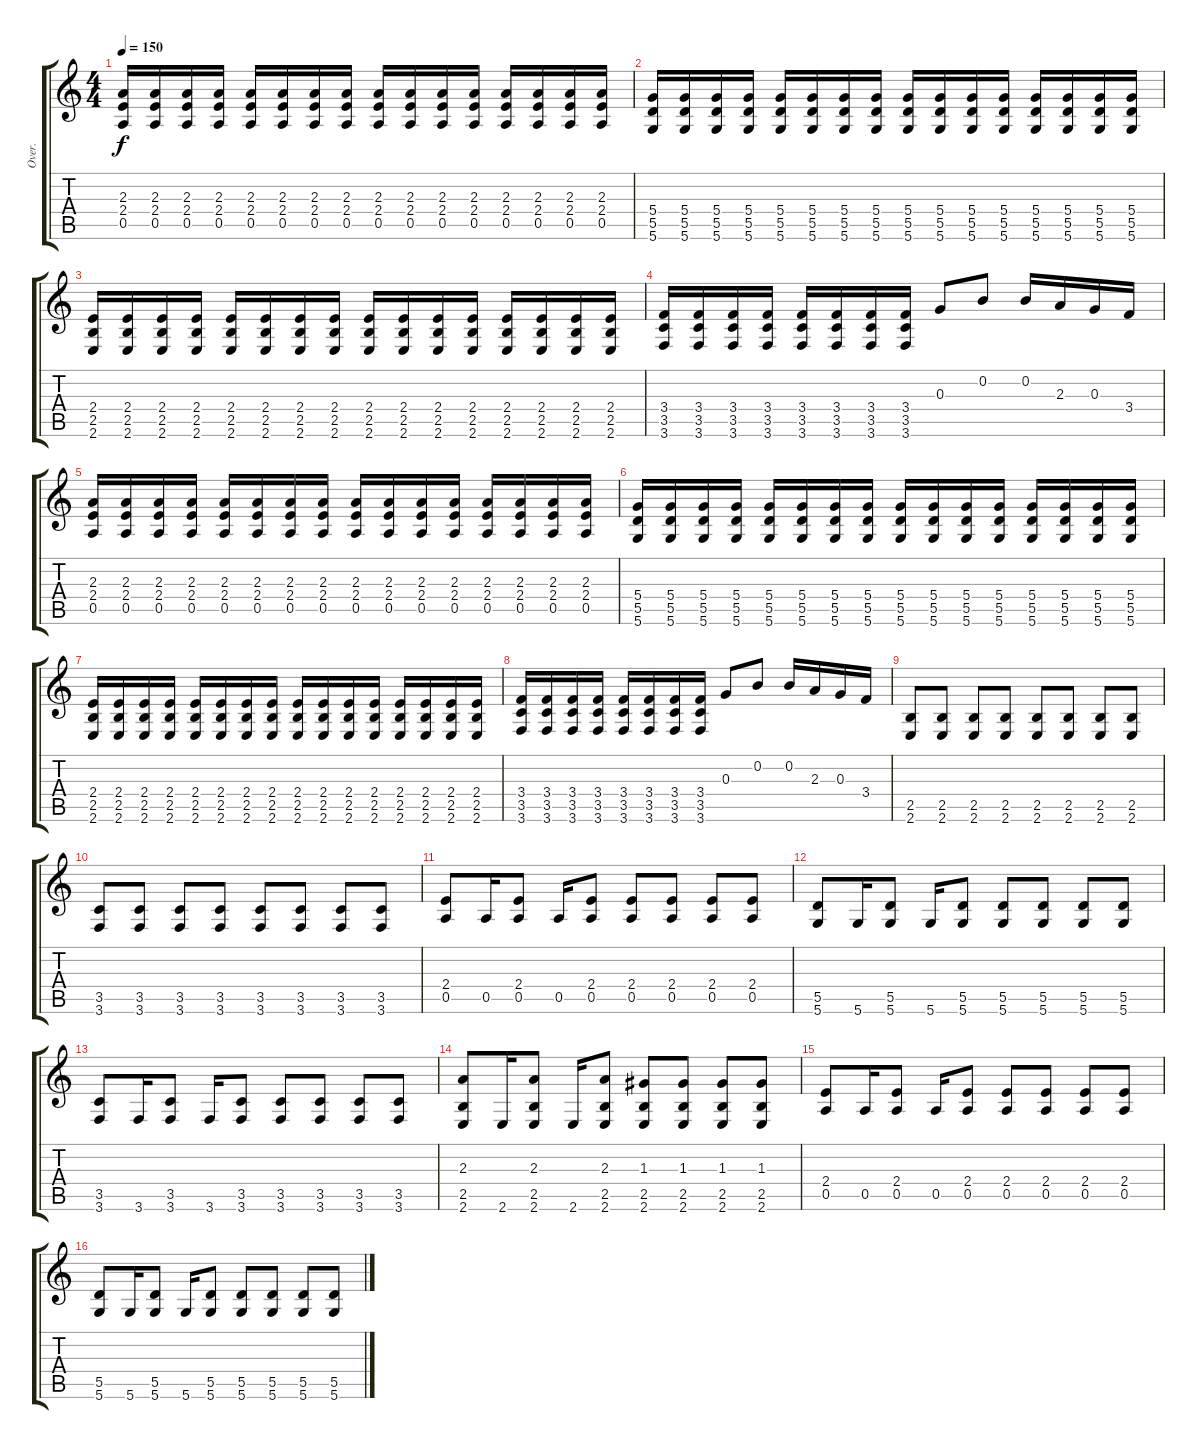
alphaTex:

\track ("Over." "Over.") {instrument overdrivenguitar}
\staff {score tabs}
\tuning (E4 B3 G3 D3 A2 D2) {hide}
\ts (4 4)
\tempo 150
\clef g2
\ks c
(2.3 2.4 0.5).16{dy f} (2.3 2.4 0.5).16 (2.3 2.4 0.5).16 (2.3 2.4 0.5).16 (2.3 2.4 0.5).16 (2.3 2.4 0.5).16 (2.3 2.4 0.5).16 (2.3 2.4 0.5).16 (2.3 2.4 0.5).16 (2.3 2.4 0.5).16 (2.3 2.4 0.5).16 (2.3 2.4 0.5).16 (2.3 2.4 0.5).16 (2.3 2.4 0.5).16 (2.3 2.4 0.5).16 (2.3 2.4 0.5).16 |
(5.4 5.5 5.6).16 (5.4 5.5 5.6).16 (5.4 5.5 5.6).16 (5.4 5.5 5.6).16 (5.4 5.5 5.6).16 (5.4 5.5 5.6).16 (5.4 5.5 5.6).16 (5.4 5.5 5.6).16 (5.4 5.5 5.6).16 (5.4 5.5 5.6).16 (5.4 5.5 5.6).16 (5.4 5.5 5.6).16 (5.4 5.5 5.6).16 (5.4 5.5 5.6).16 (5.4 5.5 5.6).16 (5.4 5.5 5.6).16 |
(2.4 2.5 2.6).16 (2.4 2.5 2.6).16 (2.4 2.5 2.6).16 (2.4 2.5 2.6).16 (2.4 2.5 2.6).16 (2.4 2.5 2.6).16 (2.4 2.5 2.6).16 (2.4 2.5 2.6).16 (2.4 2.5 2.6).16 (2.4 2.5 2.6).16 (2.4 2.5 2.6).16 (2.4 2.5 2.6).16 (2.4 2.5 2.6).16 (2.4 2.5 2.6).16 (2.4 2.5 2.6).16 (2.4 2.5 2.6).16 |
(3.4 3.5 3.6).16 (3.4 3.5 3.6).16 (3.4 3.5 3.6).16 (3.4 3.5 3.6).16 (3.4 3.5 3.6).16 (3.4 3.5 3.6).16 (3.4 3.5 3.6).16 (3.4 3.5 3.6).16 0.3.8 0.2.8 0.2.16 2.3.16 0.3.16 3.4.16 |
(2.3 2.4 0.5).16 (2.3 2.4 0.5).16 (2.3 2.4 0.5).16 (2.3 2.4 0.5).16 (2.3 2.4 0.5).16 (2.3 2.4 0.5).16 (2.3 2.4 0.5).16 (2.3 2.4 0.5).16 (2.3 2.4 0.5).16 (2.3 2.4 0.5).16 (2.3 2.4 0.5).16 (2.3 2.4 0.5).16 (2.3 2.4 0.5).16 (2.3 2.4 0.5).16 (2.3 2.4 0.5).16 (2.3 2.4 0.5).16 |
(5.4 5.5 5.6).16 (5.4 5.5 5.6).16 (5.4 5.5 5.6).16 (5.4 5.5 5.6).16 (5.4 5.5 5.6).16 (5.4 5.5 5.6).16 (5.4 5.5 5.6).16 (5.4 5.5 5.6).16 (5.4 5.5 5.6).16 (5.4 5.5 5.6).16 (5.4 5.5 5.6).16 (5.4 5.5 5.6).16 (5.4 5.5 5.6).16 (5.4 5.5 5.6).16 (5.4 5.5 5.6).16 (5.4 5.5 5.6).16 |
(2.4 2.5 2.6).16 (2.4 2.5 2.6).16 (2.4 2.5 2.6).16 (2.4 2.5 2.6).16 (2.4 2.5 2.6).16 (2.4 2.5 2.6).16 (2.4 2.5 2.6).16 (2.4 2.5 2.6).16 (2.4 2.5 2.6).16 (2.4 2.5 2.6).16 (2.4 2.5 2.6).16 (2.4 2.5 2.6).16 (2.4 2.5 2.6).16 (2.4 2.5 2.6).16 (2.4 2.5 2.6).16 (2.4 2.5 2.6).16 |
(3.4 3.5 3.6).16 (3.4 3.5 3.6).16 (3.4 3.5 3.6).16 (3.4 3.5 3.6).16 (3.4 3.5 3.6).16 (3.4 3.5 3.6).16 (3.4 3.5 3.6).16 (3.4 3.5 3.6).16 0.3.8 0.2.8 0.2.16 2.3.16 0.3.16 3.4.16 |
(2.5 2.6).8 (2.5 2.6).8 (2.5 2.6).8 (2.5 2.6).8 (2.5 2.6).8 (2.5 2.6).8 (2.5 2.6).8 (2.5 2.6).8 |
(3.5 3.6).8 (3.5 3.6).8 (3.5 3.6).8 (3.5 3.6).8 (3.5 3.6).8 (3.5 3.6).8 (3.5 3.6).8 (3.5 3.6).8 |
(2.4 0.5).8 0.5.16 (2.4 0.5).8 0.5.16 (2.4 0.5).8 (2.4 0.5).8 (2.4 0.5).8 (2.4 0.5).8 (2.4 0.5).8 |
(5.5 5.6).8 5.6.16 (5.5 5.6).8 5.6.16 (5.5 5.6).8 (5.5 5.6).8 (5.5 5.6).8 (5.5 5.6).8 (5.5 5.6).8 |
(3.5 3.6).8 3.6.16 (3.5 3.6).8 3.6.16 (3.5 3.6).8 (3.5 3.6).8 (3.5 3.6).8 (3.5 3.6).8 (3.5 3.6).8 |
(2.3 2.5 2.6).8 2.6.16 (2.3 2.5 2.6).8 2.6.16 (2.3 2.5 2.6).8 (1.3 2.5 2.6).8 (1.3 2.5 2.6).8 (1.3 2.5 2.6).8 (1.3 2.5 2.6).8 |
(2.4 0.5).8 0.5.16 (2.4 0.5).8 0.5.16 (2.4 0.5).8 (2.4 0.5).8 (2.4 0.5).8 (2.4 0.5).8 (2.4 0.5).8 |
(5.5 5.6).8 5.6.16 (5.5 5.6).8 5.6.16 (5.5 5.6).8 (5.5 5.6).8 (5.5 5.6).8 (5.5 5.6).8 (5.5 5.6).8
